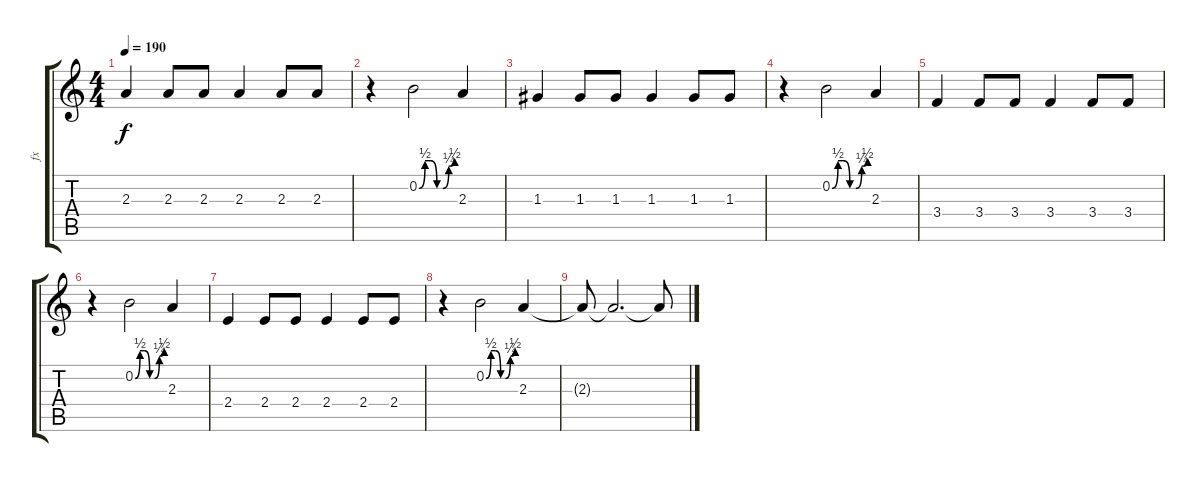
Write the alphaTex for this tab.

\track ("fx" "fx") {instrument distortionguitar}
\staff {score tabs}
\tuning (E4 B3 G3 D3 A2 E2) {hide}
\ts (4 4)
\tempo 190
\clef g2
\ks c
2.3.4{dy f volume 12 instrument distortionguitar} 2.3.8 2.3.8 2.3.4 2.3.8 2.3.8 |
r.4 0.2{be (custom 0 0 10 2 20 2 30 0 40 0 50 1 60 2)}.2 2.3.4 |
1.3.4 1.3.8 1.3.8 1.3.4 1.3.8 1.3.8 |
r.4 0.2{be (custom 0 0 10 2 20 2 30 0 40 0 50 1 60 2)}.2 2.3.4 |
3.4.4 3.4.8 3.4.8 3.4.4 3.4.8 3.4.8 |
r.4 0.2{be (custom 0 0 10 2 20 2 30 0 40 0 50 1 60 2)}.2 2.3.4 |
2.4.4 2.4.8 2.4.8 2.4.4 2.4.8 2.4.8 |
r.4 0.2{be (custom 0 0 10 2 20 2 30 0 40 0 50 1 60 2)}.2 2.3.4 |
2.3{t}.8{volume 7} 2.3{t}.2{d volume 0} 2.3{t}.8
